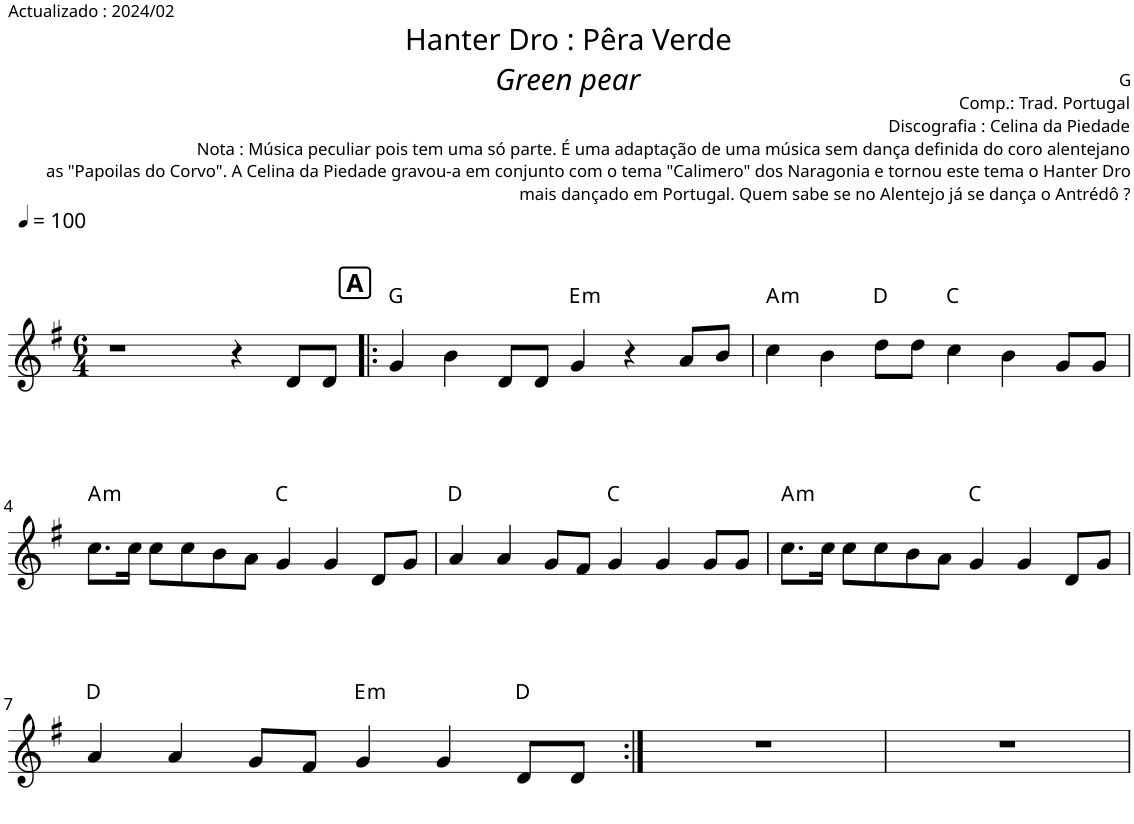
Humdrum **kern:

**kern	**harte
*part1	*part1
*staff1	*
*I"Piano	*
*I'Pno.	*
*clefG2	*
*k[f#]	*
*M6/4	*
*MM100	*
=1	=1
1r	.
4r	.
8d/L	.
8d/J	.
!!LO:REH:place=s1:a:B:cj:fs=12:t=A
=2!|:	=2!|:
4g/	G:maj
4b\	.
8d/L	.
8d/J	.
!	!LO:H:kt=m
4g/	E:min
4r	.
8a/L	.
8b/J	.
=3	=3
!	!LO:H:kt=m
4cc\	A:min
4b\	.
8dd\L	D:maj
8dd\J	.
4cc\	C:maj
4b\	.
8g/L	.
8g/J	.
!!LO:LB:g=z
=4	=4
!	!LO:H:kt=m
8.cc\L	A:min
16cc\Jk	.
8cc\L	.
8cc\	.
8b\	.
8a\J	.
4g/	C:maj
4g/	.
8d/L	.
8g/J	.
=5	=5
4a/	D:maj
4a/	.
8g/L	.
8f#/J	.
4g/	C:maj
4g/	.
8g/L	.
8g/J	.
=6	=6
!	!LO:H:kt=m
8.cc\L	A:min
16cc\Jk	.
8cc\L	.
8cc\	.
8b\	.
8a\J	.
4g/	C:maj
4g/	.
8d/L	.
8g/J	.
!!LO:LB:g=z
=7	=7
4a/	D:maj
4a/	.
8g/L	.
8f#/J	.
!	!LO:H:kt=m
4g/	E:min
4g/	.
8d/L	D:maj
8d/J	.
=8:|!	=8:|!
1.r	.
=9	=9
1.r	.
=	=
*-	*-
